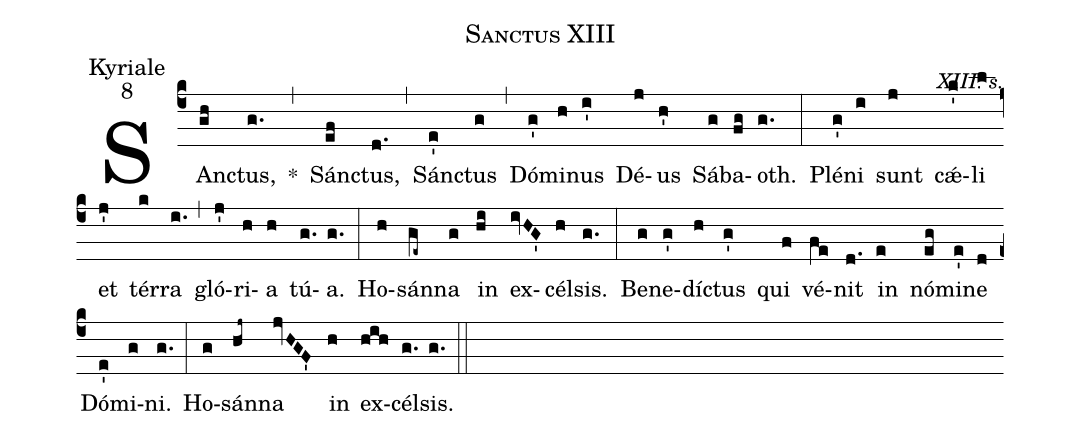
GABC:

name:Sanctus XIII;
office-part:Kyriale;
mode:8;
commentary:XIII. s.;
%%
(c4) SAnc(gh)tus,(g.) *(,) Sánc(ef)tus,(d.) (,) Sánc(e')tus(g) (,) Dó(g')mi(h)nus(i') Dé(j)us(h') Sá(g)ba(fg)oth.(g.) (:) Plé(g')ni(i) sunt(j) cǽ(k')li(l) et(j') tér(k)ra(i.) (,) gló(j')ri(h)a(h) tú(g.)a.(g.) (:) Ho(h)sán(ge~)na(g) in(hi) ex(ivHG')cél(h)sis.(g.) (:) Be(g)ne(g')díc(h)tus(g') qui(f) vé(fe)nit(d.) in(e) nó(eg)mi(e')ne(d) Dó(e')mi(g)ni.(g.) (:) Ho(g)sán(hj~)na(jvHGF') in(h) ex(hih)cél(g.)sis.(g.) (::)
